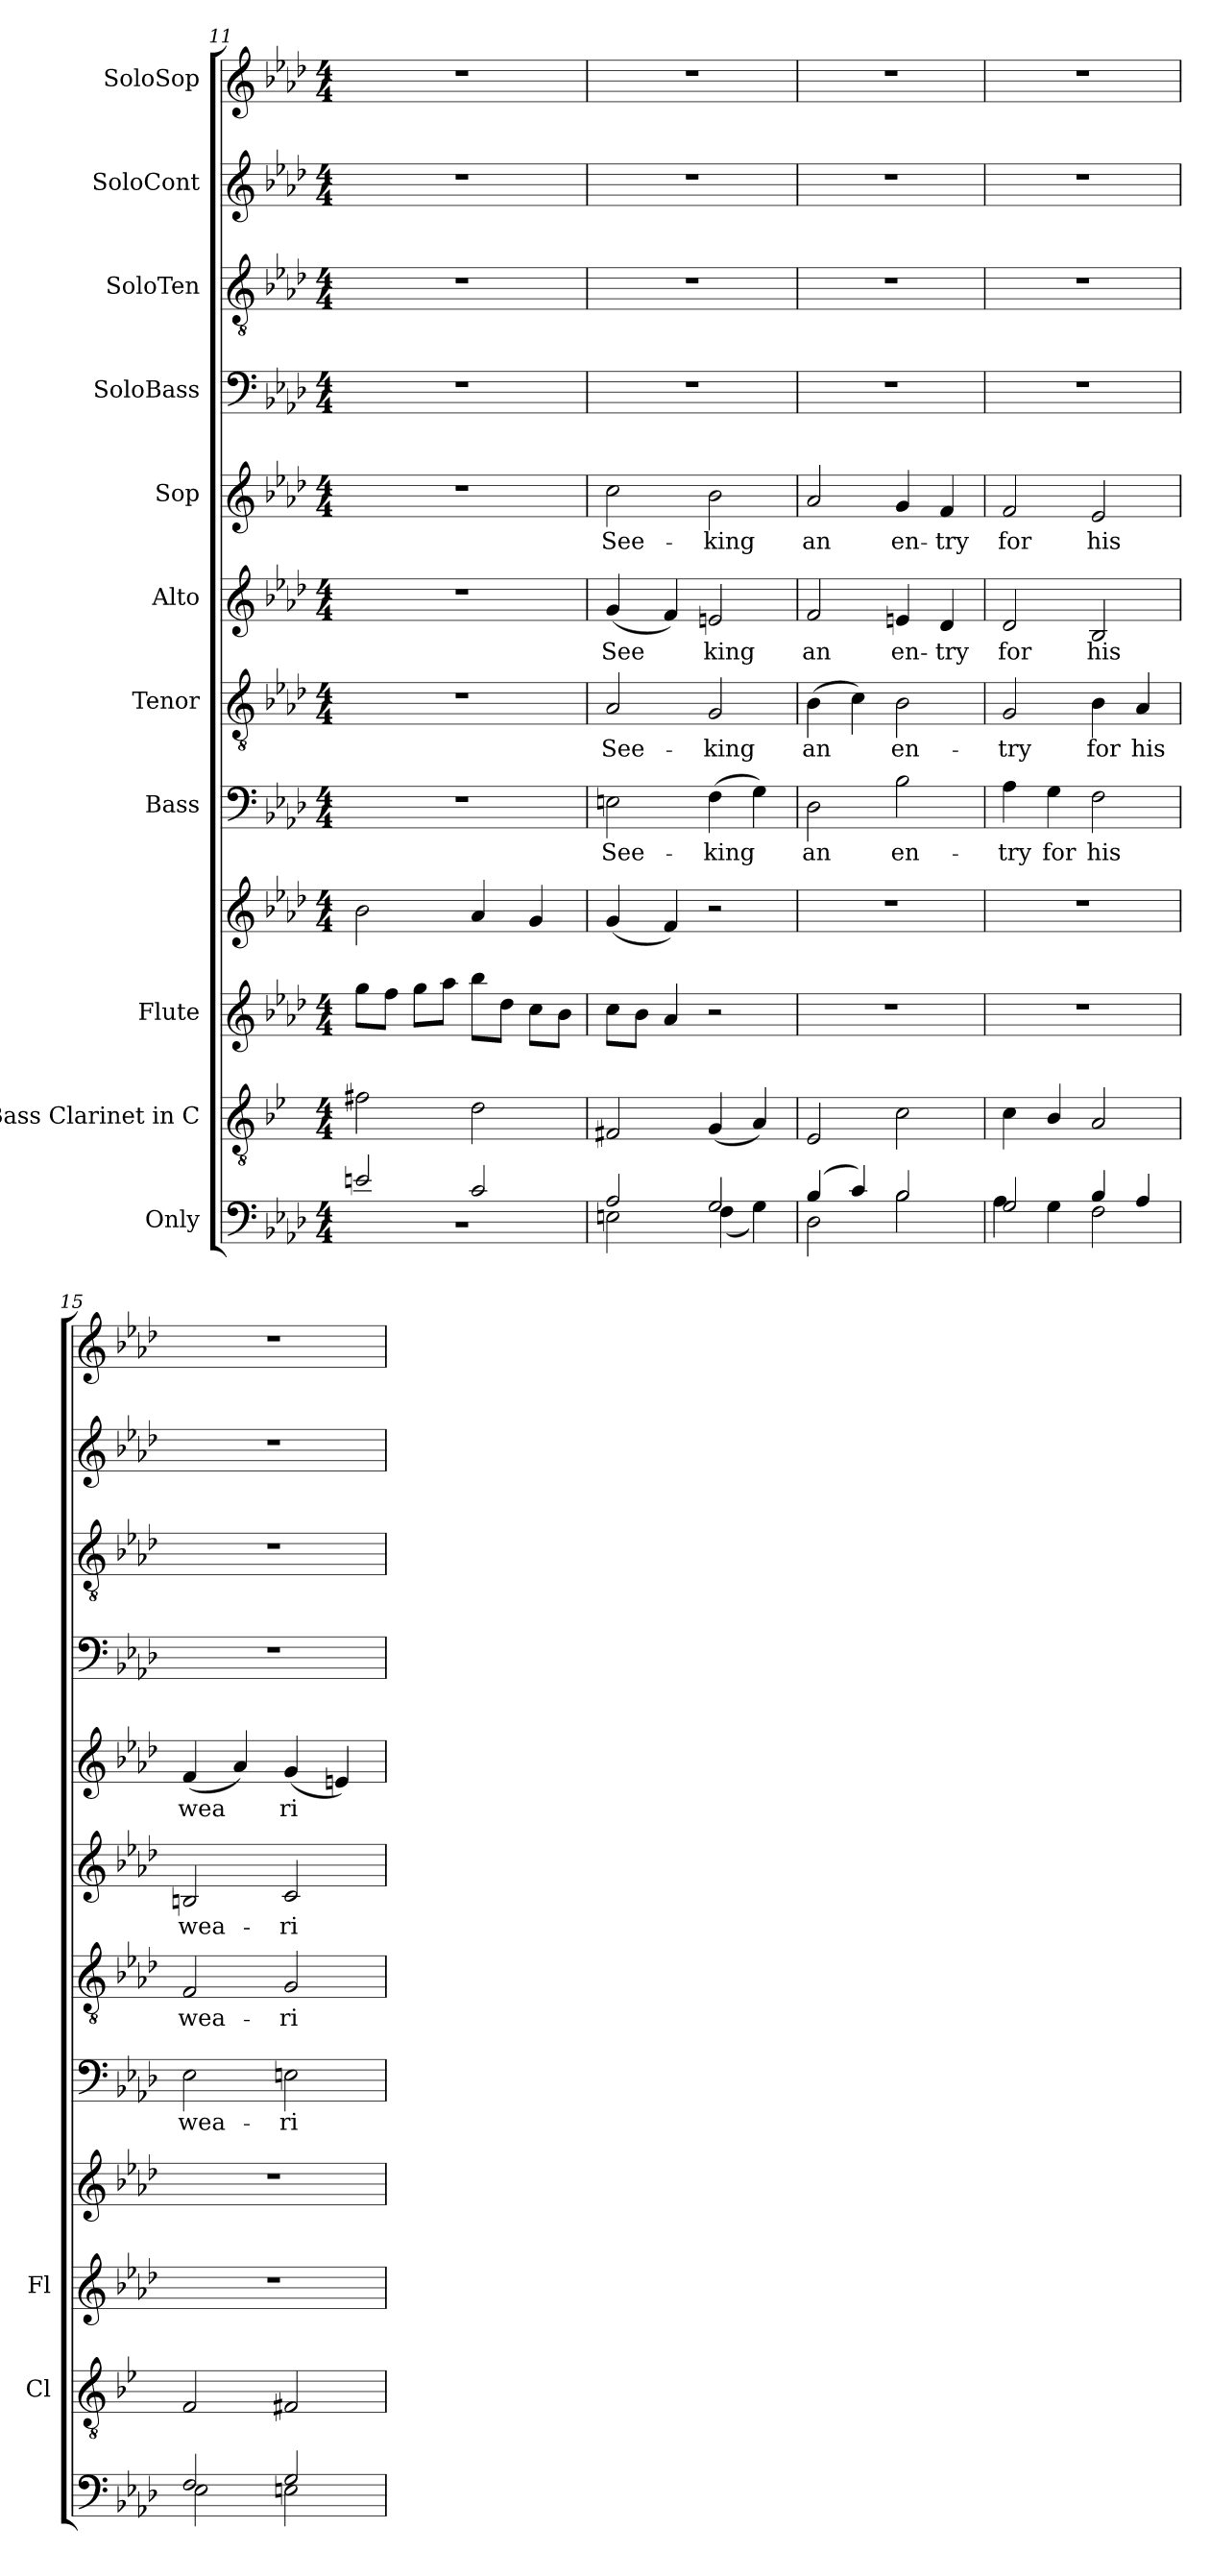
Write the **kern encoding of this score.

**kern	**kern	**kern	**kern	**kern	**text	**kern	**text	**kern	**text	**kern	**text	**kern	**kern	**kern	**kern
*part11	*part10	*part9	*part9	*part8	*part8	*part7	*part7	*part6	*part6	*part5	*part5	*part4	*part3	*part2	*part1
*staff12	*staff11	*staff10	*staff9	*staff8	*staff8	*staff7	*staff7	*staff6	*staff6	*staff5	*staff5	*staff4	*staff3	*staff2	*staff1
*I"Only	*I"Bass Clarinet in C	*I"Flute	*	*I"Bass	*	*I"Tenor	*	*I"Alto	*	*I"Sop	*	*I"SoloBass	*I"SoloTen	*I"SoloCont	*I"SoloSop
*	*I'Cl	*I'Fl	*	*	*	*	*	*	*	*	*	*	*	*	*
*clefF4	*clefGv2	*clefG2	*clefG2	*clefF4	*	*clefGv2	*	*clefG2	*	*clefG2	*	*clefF4	*clefGv2	*clefG2	*clefG2
*	*ITrd1c2	*	*	*	*	*	*	*	*	*	*	*	*	*	*
*k[b-e-a-d-]	*k[b-e-a-d-]	*k[b-e-a-d-]	*k[b-e-a-d-]	*k[b-e-a-d-]	*	*k[b-e-a-d-]	*	*k[b-e-a-d-]	*	*k[b-e-a-d-]	*	*k[b-e-a-d-]	*k[b-e-a-d-]	*k[b-e-a-d-]	*k[b-e-a-d-]
*A-:	*A-:	*A-:	*A-:	*A-:	*	*A-:	*	*A-:	*	*A-:	*	*A-:	*A-:	*A-:	*A-:
*M4/4	*M4/4	*M4/4	*M4/4	*M4/4	*	*M4/4	*	*M4/4	*	*M4/4	*	*M4/4	*M4/4	*M4/4	*M4/4
=11	=11	=11	=11	=11	=11	=11	=11	=11	=11	=11	=11	=11	=11	=11	=11
*^	*	*	*	*	*	*	*	*	*	*	*	*	*	*	*
2en/	1r	2en\	8gg\L	2b-\	1r	.	1r	.	1r	.	1r	.	1r	1r	1r	1r
.	.	.	8ff\J	.	.	.	.	.	.	.	.	.	.	.	.	.
.	.	.	8gg\L	.	.	.	.	.	.	.	.	.	.	.	.	.
.	.	.	8aa-\J	.	.	.	.	.	.	.	.	.	.	.	.	.
2c/	.	2c\	8bb-\L	4a-/	.	.	.	.	.	.	.	.	.	.	.	.
.	.	.	8dd-\J	.	.	.	.	.	.	.	.	.	.	.	.	.
.	.	.	8cc\L	4g/	.	.	.	.	.	.	.	.	.	.	.	.
.	.	.	8b-\J	.	.	.	.	.	.	.	.	.	.	.	.	.
!!LO:PB:g=z
=12	=12	=12	=12	=12	=12	=12	=12	=12	=12	=12	=12	=12	=12	=12	=12	=12
!	!	!	!	!	!	!LO:LY:b	!	!LO:LY:b:cj	!	!LO:LY:b:cj	!	!LO:LY:b:cj	!	!	!	!
2A-/	2En\	2En/	8cc\L	(<4g/	2En\	See-	2A-/	See-	(<4g/	See-	2cc\	See-	1r	1r	1r	1r
.	.	.	8b-\J	.	.	.	.	.	.	.	.	.	.	.	.	.
!	!	!	!	!	!	!	!	!	!	!LO:LY:b:cj	!	!	!	!	!	!
.	.	.	4a-/	4f/)	.	.	.	.	4f/)	-	.	.	.	.	.	.
!	!	!	!	!	!	!LO:LY:b	!	!LO:LY:b:cj	!	!LO:LY:b:cj	!	!LO:LY:b:cj	!	!	!	!
2G/	(>4F\	(<4F/	2r	2r	(>4F\	-king	2G/	-king	2en/	king	2b-\	-king	.	.	.	.
!	!	!	!	!	!	!LO:LY:b	!	!	!	!	!	!	!	!	!	!
.	4G\)	4G/)	.	.	4G\)	.	.	.	.	.	.	.	.	.	.	.
=13	=13	=13	=13	=13	=13	=13	=13	=13	=13	=13	=13	=13	=13	=13	=13	=13
!	!	!	!	!	!	!LO:LY:b	!	!LO:LY:b:cj	!	!LO:LY:b:cj	!	!LO:LY:b:cj	!	!	!	!
(<4B-/	2D-\	2D-/	1r	1r	2D-\	an	(>4B-\	an	2f/	an	2a-/	an	1r	1r	1r	1r
!	!	!	!	!	!	!	!	!LO:LY:b:cj	!	!	!	!	!	!	!	!
4c/)	.	.	.	.	.	.	4c\)	.	.	.	.	.	.	.	.	.
!	!	!	!	!	!	!LO:LY:b	!	!LO:LY:b:cj	!	!LO:LY:b:cj	!	!LO:LY:b:cj	!	!	!	!
2B-/	2B-\	2B-\	.	.	2B-\	en-	2B-\	en-	4en/	en-	4g/	en-	.	.	.	.
!	!	!	!	!	!	!	!	!	!	!LO:LY:b:cj	!	!LO:LY:b:cj	!	!	!	!
.	.	.	.	.	.	.	.	.	4d-/	-try	4f/	-try	.	.	.	.
=14	=14	=14	=14	=14	=14	=14	=14	=14	=14	=14	=14	=14	=14	=14	=14	=14
!	!	!	!	!	!	!LO:LY:b	!	!LO:LY:b:cj	!	!LO:LY:b:cj	!	!LO:LY:b:cj	!	!	!	!
2G/	4A-\	4B-\	1r	1r	4A-\	-try	2G/	-try	2d-/	for	2f/	for	1r	1r	1r	1r
!	!	!	!	!	!	!LO:LY:b	!	!	!	!	!	!	!	!	!	!
.	4G\	4A-/	.	.	4G\	for	.	.	.	.	.	.	.	.	.	.
!	!	!	!	!	!	!LO:LY:b	!	!LO:LY:b:cj	!	!LO:LY:b:cj	!	!LO:LY:b:cj	!	!	!	!
4B-/	2F\	2G/	.	.	2F\	his	4B-\	for	2B-/	his	2e-/	his	.	.	.	.
!	!	!	!	!	!	!	!	!LO:LY:b:cj	!	!	!	!	!	!	!	!
4A-/	.	.	.	.	.	.	4A-/	his	.	.	.	.	.	.	.	.
=15	=15	=15	=15	=15	=15	=15	=15	=15	=15	=15	=15	=15	=15	=15	=15	=15
!	!	!	!	!	!	!LO:LY:b	!	!LO:LY:b:cj	!	!LO:LY:b:cj	!	!LO:LY:b:cj	!	!	!	!
2F/	2E-\	2E-/	1r	1r	2E-\	wea-	2F/	wea-	2Bn/	wea-	(<4f/	wea-	1r	1r	1r	1r
!	!	!	!	!	!	!	!	!	!	!	!	!LO:LY:b:cj	!	!	!	!
.	.	.	.	.	.	.	.	.	.	.	4a-/)	-	.	.	.	.
!	!	!	!	!	!	!LO:LY:b	!	!LO:LY:b:cj	!	!LO:LY:b:cj	!	!LO:LY:b:cj	!	!	!	!
2G/	2En\	2En/	.	.	2En\	-ri-	2G/	-ri-	2c/	-ri-	(<4g/	ri-	.	.	.	.
!	!	!	!	!	!	!	!	!	!	!	!	!LO:LY:b:cj	!	!	!	!
.	.	.	.	.	.	.	.	.	.	.	4en/)	--	.	.	.	.
*v	*v	*	*	*	*	*	*	*	*	*	*	*	*	*	*	*
=	=	=	=	=	=	=	=	=	=	=	=	=	=	=	=
*-	*-	*-	*-	*-	*-	*-	*-	*-	*-	*-	*-	*-	*-	*-	*-
